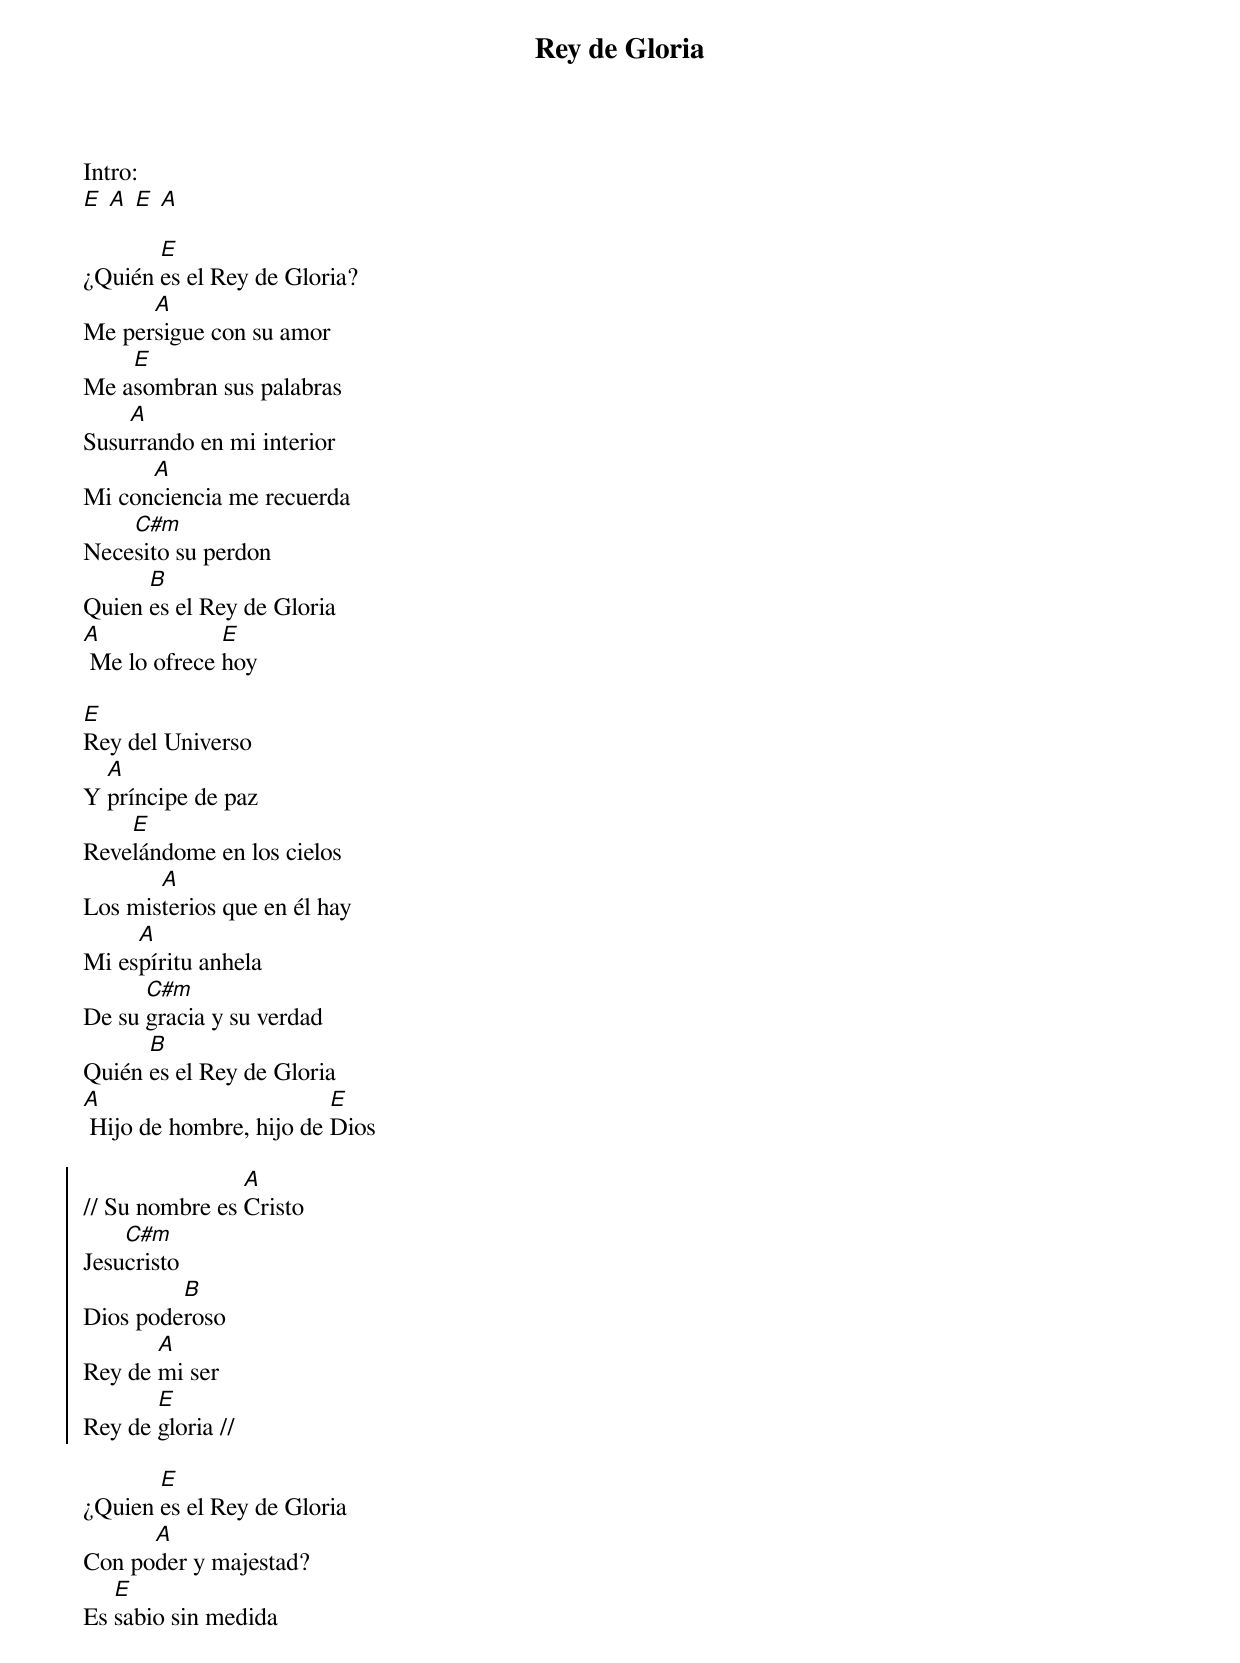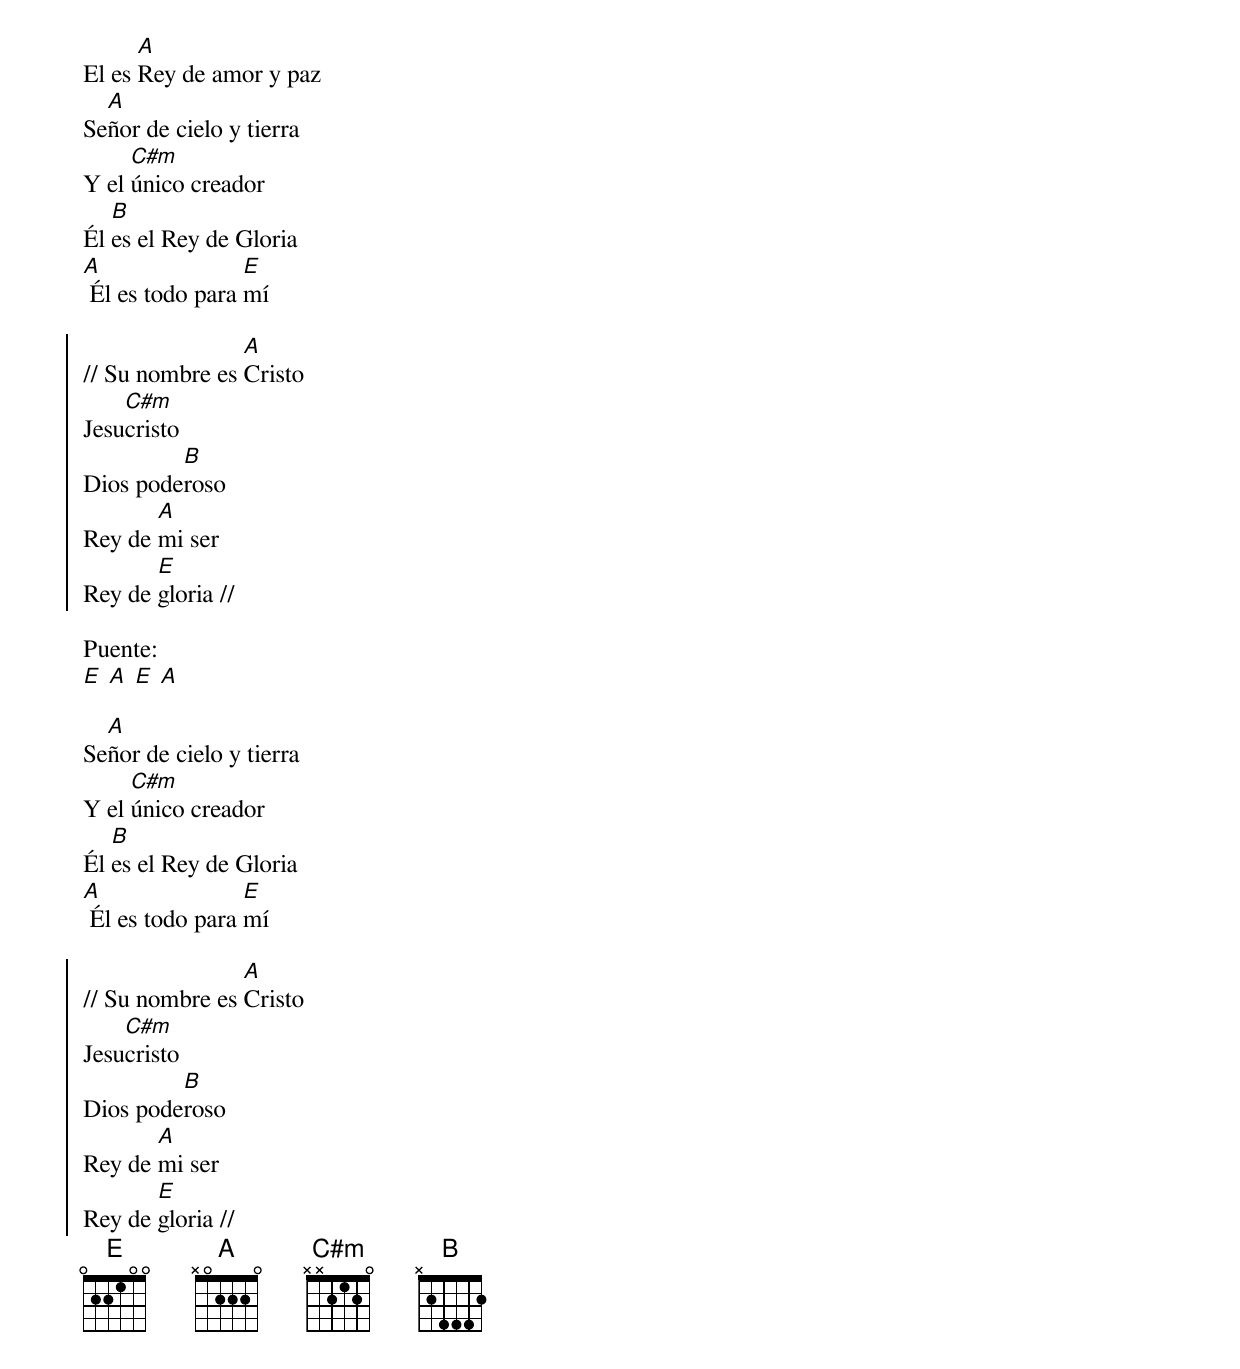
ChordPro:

{title:Rey de Gloria}
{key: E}

Intro:
[E] [A] [E] [A]

¿Quién [E]es el Rey de Gloria?
Me per[A]sigue con su amor
Me a[E]sombran sus palabras
Susu[A]rrando en mi interior
Mi con[A]ciencia me recuerda
Nece[C#m]sito su perdon
Quien [B]es el Rey de Gloria
[A] Me lo ofrece [E]hoy

[E]Rey del Universo
Y [A]príncipe de paz
Reve[E]lándome en los cielos
Los mis[A]terios que en él hay
Mi es[A]píritu anhela
De su [C#m]gracia y su verdad
Quién [B]es el Rey de Gloria
[A] Hijo de hombre, hijo de [E]Dios

{start_of_chorus}
// Su nombre es [A]Cristo
Jesu[C#m]cristo
Dios pode[B]roso
Rey de [A]mi ser
Rey de [E]gloria //
{end_of_chorus}

¿Quien [E]es el Rey de Gloria
Con po[A]der y majestad?
Es [E]sabio sin medida
El es [A]Rey de amor y paz
Se[A]ñor de cielo y tierra
Y el [C#m]único creador
Él [B]es el Rey de Gloria
[A] Él es todo para [E]mí

{start_of_chorus}
// Su nombre es [A]Cristo
Jesu[C#m]cristo
Dios pode[B]roso
Rey de [A]mi ser
Rey de [E]gloria //
{end_of_chorus}

Puente:
[E] [A] [E] [A]

Se[A]ñor de cielo y tierra
Y el [C#m]único creador
Él [B]es el Rey de Gloria
[A] Él es todo para [E]mí

{start_of_chorus}
// Su nombre es [A]Cristo
Jesu[C#m]cristo
Dios pode[B]roso
Rey de [A]mi ser
Rey de [E]gloria //
{end_of_chorus}
